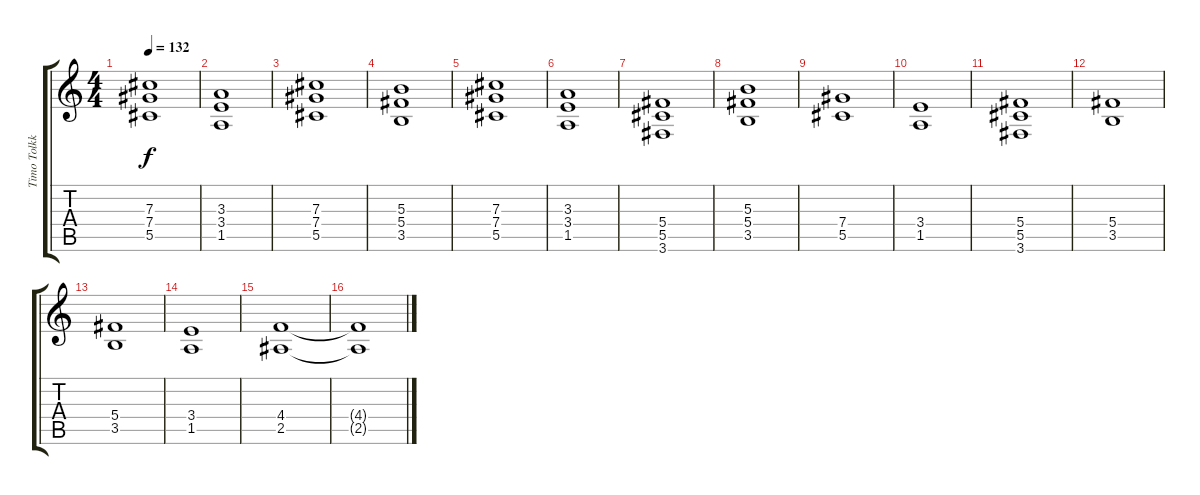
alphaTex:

\track ("Timo Tolkki (Rhythm Guitar)" "Timo Tolkk") {instrument distortionguitar}
\staff {score tabs}
\tuning (Eb4 Bb3 Gb3 Db3 Ab2 Eb2) {hide}
\ts (4 4)
\tempo 132
\clef g2
\ks c
(7.3 7.4 5.5).1{dy f} |
(3.3 3.4 1.5).1 |
(7.3 7.4 5.5).1 |
(5.3 5.4 3.5).1 |
(7.3 7.4 5.5).1 |
(3.3 3.4 1.5).1 |
(5.4 5.5 3.6).1 |
(5.3 5.4 3.5).1 |
(7.4 5.5).1 |
(3.4 1.5).1 |
(5.4 5.5 3.6).1 |
(5.4 3.5).1 |
(5.4 3.5).1 |
(3.4 1.5).1 |
(4.4 2.5).1 |
(4.4{t} 2.5{t}).1
